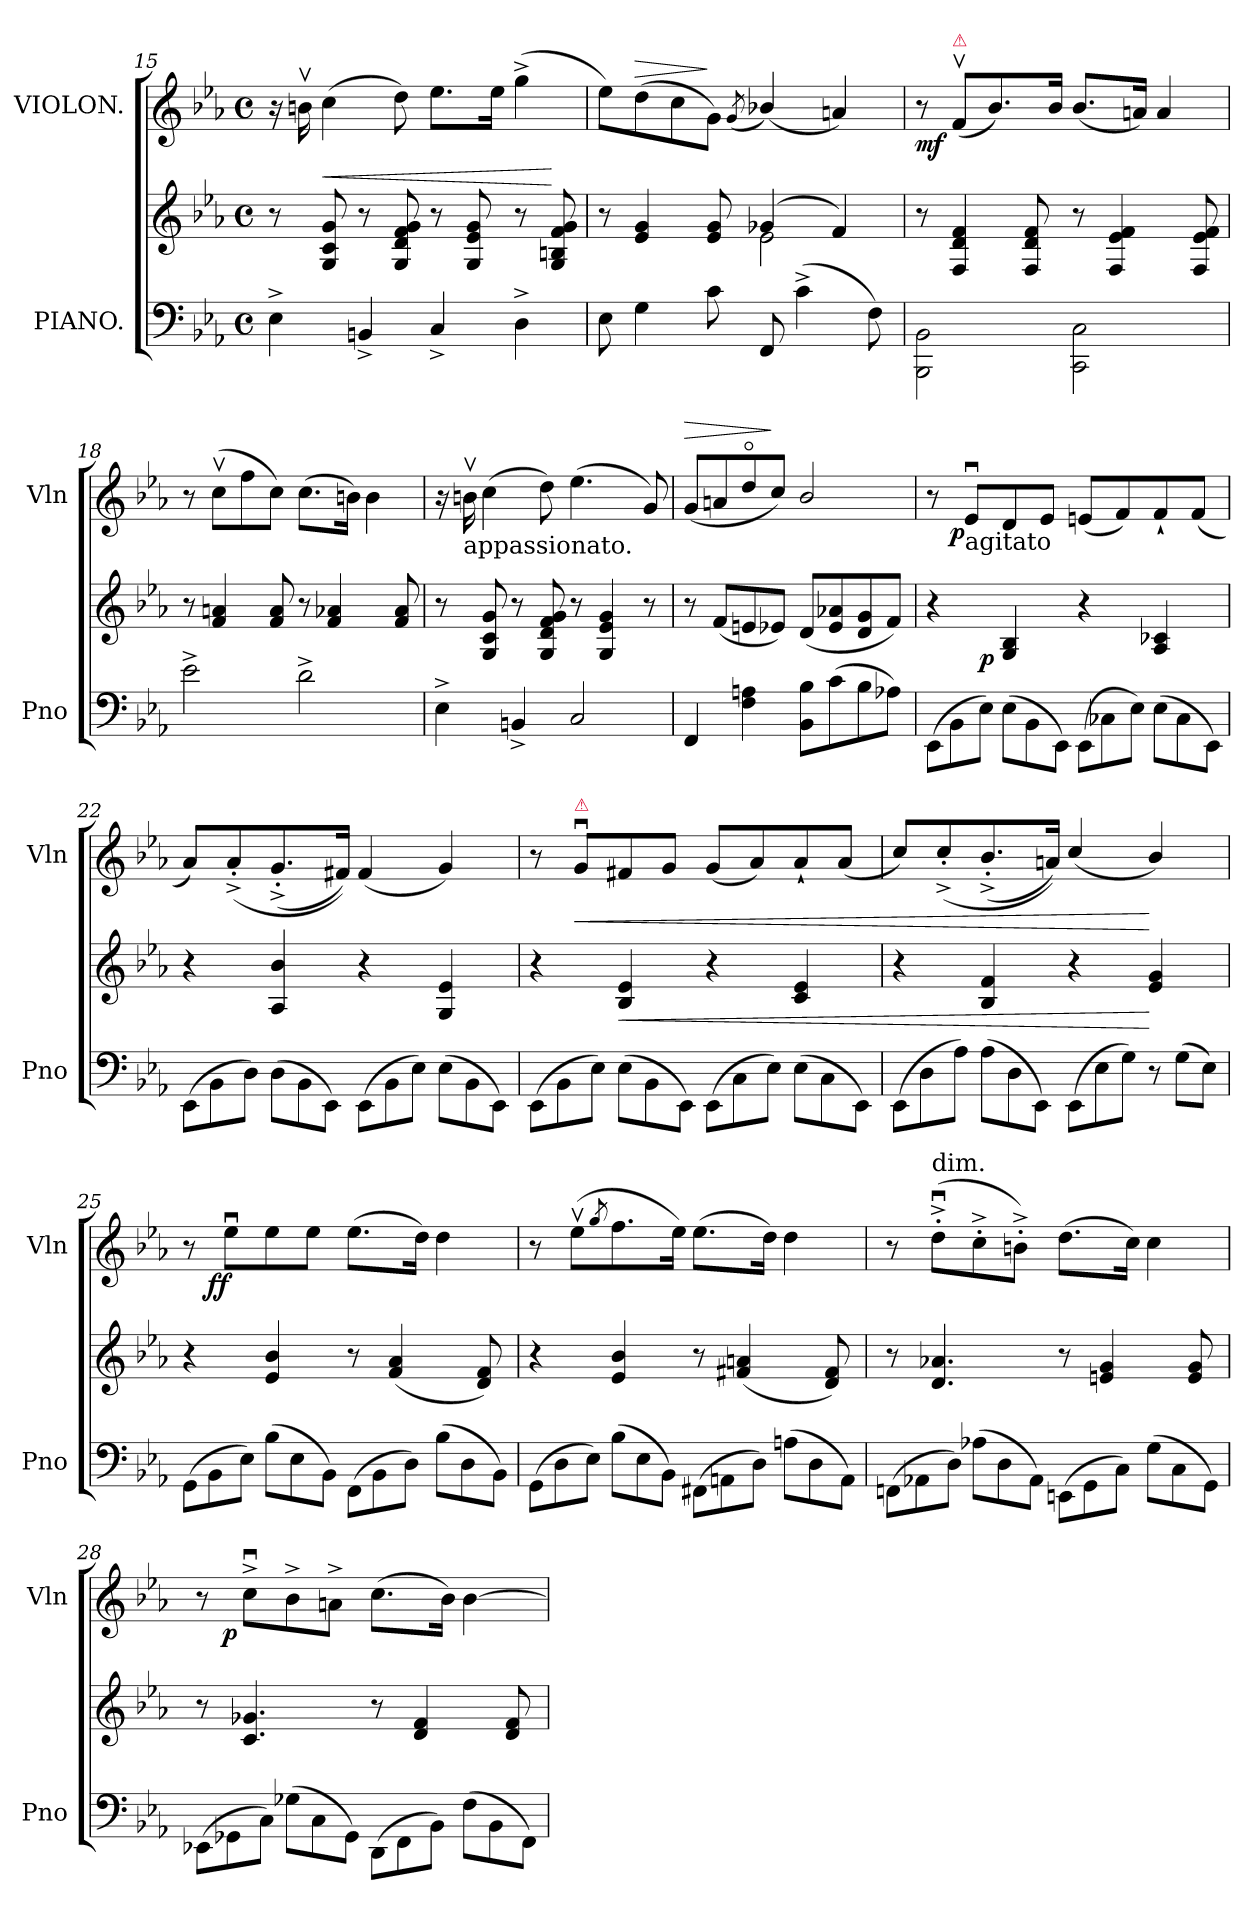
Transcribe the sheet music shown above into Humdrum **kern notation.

**kern	**kern	**dynam	**kern	**dynam
*part2	*part2	*part2	*part1	*part1
*staff3	*staff2	*staff2/3	*staff1	*staff1
*I"PIANO.	*	*	*I"VIOLON.	*
*I'Pno	*	*	*I'Vln	*
*clefF4	*clefG2	*	*clefG2	*
*k[b-e-a-]	*k[b-e-a-]	*	*k[b-e-a-]	*
*E-:	*E-:	*	*E-:	*
*M4/4	*M4/4	*	*M4/4	*
*met(c)	*met(c)	*	*met(c)	*
=15	=15	=15	=15	=15
4E-^\	8r	.	16r	.
.	.	.	16bnv\	.
!	!	!LO:HP:a	!	!
.	8G/ 8c/ 8g/	<	(4cc\	.
4BBn^/	8r	.	.	.
.	8G/ 8d/ 8f/ 8g/	.	8dd\)	.
4C^/	8r	.	8.ee-\L	.
.	8G/ 8e-/ 8g/	.	.	.
.	.	.	16ee-\Jk	.
4D^\	8r	.	(4gg^\	.
.	8G/ 8Bn/ 8f/ 8g/	[	.	.
=16	=16	=16	=16	=16
*	*^	*	*	*
8E-\	8r	8ryy	.	8ee-\L)	.
!	!	!	!	!	!LO:HP:a
4G\	4e-/ 4g/	4.ryy	.	(8dd\	>
.	.	.	.	8cc\	.
8c\	8e-/ 8g/	.	.	8g\J)	]
.	.	.	.	(8qg/	.
8FF/	(4g-X/	2e-\	.	(4b-X/)	.
(4c^\	.	.	.	.	.
.	4f/)	.	.	4an/)	.
8F\)	.	.	.	.	.
*	*v	*v	*	*	*
=17	=17	=17	=17	=17
2BBB-\ 2BB-\	8r	.	8r	mf
!	!	!	!LO:TX:a:color=crimson:t=⚠	!
.	4F/ 4d/ 4f/	.	(8fv/L	.
.	.	.	8.b-/)	.
.	8F/ 8d/ 8f/	.	.	.
.	.	.	16b-/Jk	.
2CC\ 2C\	8r	.	(8.b-/L	.
.	4F/ 4e-/ 4f/	.	.	.
.	.	.	16an/Jk)	.
.	.	.	4a/	.
.	8F/ 8e-/ 8f/	.	.	.
=18	=18	=18	=18	=18
2e-^\	8r	.	8r	.
.	4f/ 4an/	.	(8ccv\L	.
.	.	.	8ff\	.
.	8f/ 8a/	.	8cc\J)	.
2d^\	8r	.	(8.cc\L	.
.	4f/ 4a-X/	.	.	.
.	.	.	16bn\Jk)	.
.	.	.	4b\	.
.	8f/ 8a-/	.	.	.
=19	=19	=19	=19	=19
4E-^\	8r	.	16r	.
!	!	!	!LO:TX:b:t=appassionato.	!
.	.	.	16bnv\	.
.	8G/ 8c/ 8g/	.	(4cc\	.
4BBn^/	8r	.	.	.
.	8G/ 8d/ 8f/ 8g/	.	8dd\)	.
2C/	8r	.	(4.ee-\	.
.	4G/ 4e-/ 4g/	.	.	.
.	8r	.	8g/)	.
=20	=20	=20	=20	=20
!	!	!	!	!LO:HP:a
4FF/	8r	.	(8g/L	>
.	(8f/L	.	8an/	.
4F\ 4An\	8en/	.	8ddo</	.
.	8e-X/J)	.	8cc/J)	]
8BB-\ 8B-\L	(8d/L	.	2b-/	.
(8c\	8e-/ 8a-X/	.	.	.
8B-\	8d/ 8g/	.	.	.
8A-X\J)	8f/J)	.	.	.
=21	=21	=21	=21	=21
*Xtuplet	*	*	*	*
*	*^	*	*^	*
(12EE-\L	4r	6ryy	.	8r	12ryy	.
12BB-\	.	.	.	.	3%2ryy	p
!	!	!	!	!LO:TX:b:t=agitato	!	!
.	.	.	.	8e-u/L	.	.
12E-\J)	.	3%2ryy	p	.	.	.
(12E-\L	4G/ 4B-/	.	.	8d/	.	.
12BB-\	.	.	.	.	.	.
.	.	.	.	8e-/J	.	.
12EE-\J)	.	.	.	.	.	.
(12EE-\L	4r	.	.	(8en/L	.	.
12C-X\	.	.	.	.	.	.
.	.	.	.	8f/)	.	.
12E-\J)	.	.	.	.	.	.
(12E-\L	4A-/ 4c-X/	.	.	8f`/	6.ryy	.
12C-\	.	6ryy	.	.	.	.
.	.	.	.	(8f/J	.	.
12EE-\J)	.	.	.	.	.	.
*	*v	*v	*	*	*	*
*	*	*	*v	*v	*
=22	=22	=22	=22	=22
(12EE-\L	4r	.	8a-/L)	.
12BB-\	.	.	.	.
.	.	.	(8a-'^/	.
12D\J)	.	.	.	.
(12D\L	4A-/ 4b-/	.	(8.g'^/	.
12BB-\	.	.	.	.
12EE-\J)	.	.	.	.
.	.	.	16f#X/Jk))	.
(12EE-\L	4r	.	(4f#/	.
12BB-\	.	.	.	.
12E-\J)	.	.	.	.
(12E-\L	4G/ 4e-/	.	4g/)	.
12BB-\	.	.	.	.
12EE-\J)	.	.	.	.
=23	=23	=23	=23	=23
(12EE-\L	4r	.	8r	.
12BB-\	.	.	.	.
!	!	!	!LO:TX:a:color=crimson:t=⚠	!
!	!	!	!	!LO:HP:b
.	.	.	8gu/L	<
12E-\J)	.	.	.	.
(12E-\L	4B-/ 4e-/	<	8f#X/	.
12BB-\	.	.	.	.
.	.	.	8g/J	.
12EE-\J)	.	.	.	.
(12EE-\L	4r	.	(8g/L	.
12C\	.	.	.	.
.	.	.	8a-/)	.
12E-\J)	.	.	.	.
(12E-\L	4c/ 4e-/	.	8a-`/	.
12C\	.	.	.	.
.	.	.	(8a-/J	.
12EE-\J)	.	.	.	.
=24	=24	=24	=24	=24
(12EE-\L	4r	.	8cc/L)	.
12D\	.	.	.	.
.	.	.	(8cc'^/	.
12A-\J)	.	.	.	.
(12A-\L	4B-/ 4f/	.	(8.b-'^/	.
12D\	.	.	.	.
12EE-\J)	.	.	.	.
.	.	.	16an/Jk))	.
(12EE-\L	4r	.	(4cc/	.
12E-\	.	.	.	.
12G\J)	.	.	.	.
12r	4e-/ 4g/	[	4b-/)	[
(12G\L	.	.	.	.
12E-\J)	.	.	.	.
=25	=25	=25	=25	=25
*	*	*	*^	*
(12GG\L	4r	.	8r	12ryy	.
12BB-\	.	.	.	3%2ryy	ff
.	.	.	8ee-u\L	.	.
12E-\J)	.	.	.	.	.
(12B-\L	4e-/ 4b-/	.	8ee-\	.	.
12E-\	.	.	.	.	.
.	.	.	8ee-\J	.	.
12BB-\J)	.	.	.	.	.
(12FF\L	8r	.	(8.ee-\L	.	.
12BB-\	.	.	.	.	.
.	(4f/ 4a-/	.	.	.	.
12D\J)	.	.	.	.	.
.	.	.	16dd\Jk)	.	.
(12B-\L	.	.	4dd\	6.ryy	.
12D\	.	.	.	.	.
.	8d/ 8f/)	.	.	.	.
12BB-\J)	.	.	.	.	.
*	*	*	*v	*v	*
=26	=26	=26	=26	=26
(12GG\L	4r	.	8r	.
12D\	.	.	.	.
.	.	.	(8ee-v\L	.
12E-\J)	.	.	.	.
.	.	.	8qgg/	.
(12B-\L	4e-/ 4b-/	.	8.ff\	.
12E-\	.	.	.	.
12BB-\J)	.	.	.	.
.	.	.	16ee-\Jk)	.
(12FF#X\L	8r	.	(8.ee-\L	.
12AAn\	.	.	.	.
.	(4f#X/ 4an/	.	.	.
12D\J)	.	.	.	.
.	.	.	16dd\Jk)	.
(12An\L	.	.	4dd\	.
12D\	.	.	.	.
.	8d/ 8f#/)	.	.	.
12AA\J)	.	.	.	.
=27	=27	=27	=27	=27
(12FFn\L	8r	.	8r	.
12AA-X\	.	.	.	.
!	!	!	!LO:TX:t=dim.	!
.	4.d/ 4.a-X/	.	(8dd'^u\L	.
12D\J)	.	.	.	.
(12A-X\L	.	.	8cc'^\	.
12D\	.	.	.	.
.	.	.	8bn'^\J)	.
12AA-\J)	.	.	.	.
(12EEn\L	8r	.	(8.dd\L	.
12GG\	.	.	.	.
.	4en/ 4g/	.	.	.
12C\J)	.	.	.	.
.	.	.	16cc\Jk)	.
(12G\L	.	.	4cc\	.
12C\	.	.	.	.
.	8e/ 8g/	.	.	.
12GG\J)	.	.	.	.
=28	=28	=28	=28	=28
*	*	*	*^	*
(12EE-X\L	8r	.	8r	12ryy	.
12GG-X\	.	.	.	3%2ryy	p
.	4.c/ 4.g-X/	.	8cc^u\L	.	.
12C\J)	.	.	.	.	.
(12G-X\L	.	.	8b-^\	.	.
12C\	.	.	.	.	.
.	.	.	8an^\J	.	.
12GG-\J)	.	.	.	.	.
(12DD\L	8r	.	(8.cc\L	.	.
12FF\	.	.	.	.	.
.	4d/ 4f/	.	.	.	.
12BB-\J)	.	.	.	.	.
.	.	.	16b-\Jk)	.	.
(12F\L	.	.	[4b-\	6.ryy	.
12BB-\	.	.	.	.	.
.	8d/ 8f/	.	.	.	.
12FF\J)	.	.	.	.	.
*	*	*	*v	*v	*
=	=	=	=	=
*-	*-	*-	*-	*-
